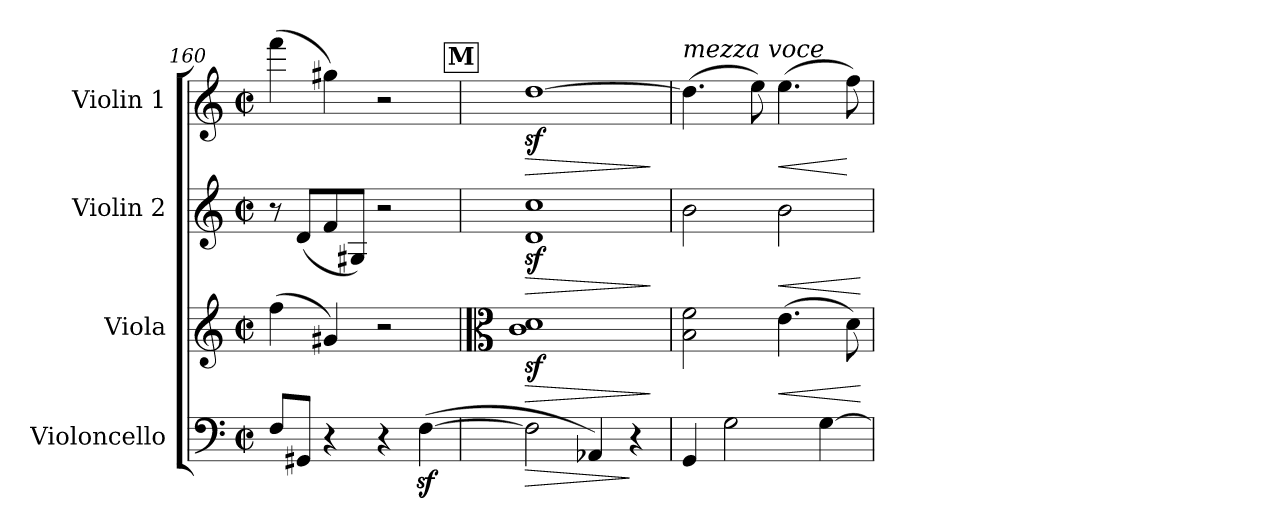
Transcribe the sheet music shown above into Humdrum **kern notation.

**kern	**dynam	**kern	**dynam	**kern	**dynam	**kern	**dynam
*part4	*part4	*part3	*part3	*part2	*part2	*part1	*part1
*staff4	*staff4	*staff3	*staff3	*staff2	*staff2	*staff1	*staff1
*I"Violoncello	*	*I"Viola	*	*I"Violin 2	*	*I"Violin 1	*
*I'Vc	*	*I'Vla	*	*I'Vln	*	*I'Vln	*
*clefF4	*	*clefG2	*	*clefG2	*	*clefG2	*
*k[]	*	*k[]	*	*k[]	*	*k[]	*
*M2/2	*	*M2/2	*	*M2/2	*	*M2/2	*
*met(c|)	*	*met(c|)	*	*met(c|)	*	*met(c|)	*
=160	=160	=160	=160	=160	=160	=160	=160
8F/	.	(4ff\	.	8r	.	(4fff\	.
8GG#X/J	.	.	.	(8d/L	.	.	.
4r	.	4g#X/)	.	8f/	.	4gg#X\)	.
.	.	.	.	8G#X/J)	.	.	.
4r	.	2r	.	2r	.	2r	.
([4Fz<\	.	.	.	.	.	.	.
!!LO:LB:g=z
!!LO:REH:place=s1:a:B:cj:fs=14:t=M
=161	=161	=161	=161	=161	=161	=161	=161
*	*	*clefC3	*	*	*	*	*
!	!LO:HP:b	!	!LO:HP:b	!	!LO:HP:b	!	!LO:HP:b
2F\]	>	1cz< 1dz<	>	1dz< 1ccz<	>	[1ddz<	>
4AA-X/)	.	.	.	.	.	.	.
4r	]	.	.	.	.	.	.
.	.	.	]	.	]	.	]
=162	=162	=162	=162	=162	=162	=162	=162
!	!	!	!	!	!	!LO:TX:a:i:t=mezza voce	!
!	!LO:DY:b	!	!	!	!	!	!
!	!LO:DY:n=1:b	!	!LO:DY:b	!	!	!	!
!	!	!	!LO:DY:n=1:b	!	!LO:DY:b	!	!
!	!	!	!	!	!LO:DY:n=1:b	!	!LO:DY:b
!	!	!	!	!	!	!	!LO:DY:n=1:b
4GG/	p other-dynamics	2B\ 2f\	p other-dynamics	2b\	p other-dynamics	(4.dd\]	p other-dynamics
2G\	.	.	.	.	.	.	.
.	.	.	.	.	.	8ee\)	.
!	!	!	!LO:HP:b	!	!LO:HP:b	!	!LO:HP:b
.	.	(4.e\	<	2b\	<	(4.ee\	<
[4G\	.	.	.	.	.	.	.
.	.	8d\)	.	.	.	8ff\)	[
.	.	.	[	.	[	.	.
=	=	=	=	=	=	=	=
*-	*-	*-	*-	*-	*-	*-	*-
